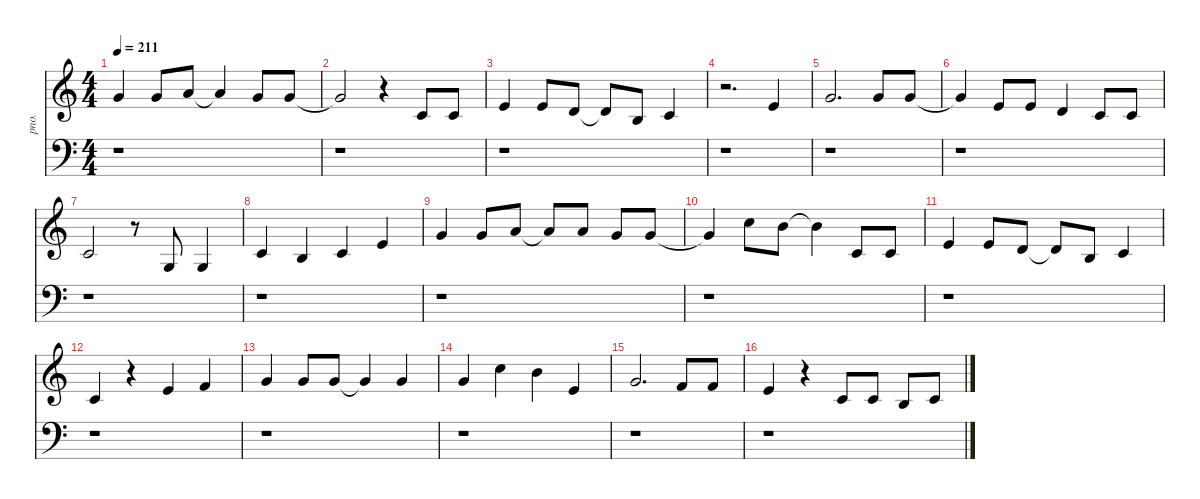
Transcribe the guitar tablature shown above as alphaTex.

\defaultSystemsLayout 4
\hideDynamics
\bracketExtendMode nobrackets
\otherSystemsTrackNameOrientation horizontal
\track ("Vocal" "pno.") {instrument acousticgrandpiano}
\staff {score}
\tuning (E4 B3 G3 D3 A2 E2)
\ts (4 4)
\tempo 211
\clef g2
\ks c
3.1.4{dy ff} 3.1.8 5.1.8 5.1{t}.4 3.1.8 3.1.8 |
3.1{t}.2 r.4 1.2.8 1.2.8 |
0.1.4 0.1.8 3.2.8 3.2{t}.8 4.3.8 5.3.4 |
r.2{d} 5.2.4 |
3.1.2{d} 3.1.8 3.1.8 |
3.1{t}.4 5.2.8 5.2.8 3.2.4 1.2.8 1.2.8 |
1.2.2 r.8 0.3.8 0.3.4 |
1.2.4 0.2.4 1.2.4 0.1.4 |
3.1.4 3.1.8 5.1.8 5.1{t}.8 5.1.8 3.1.8 3.1.8 |
3.1{t}.4 8.1.8 7.1.8 7.1{t}.4 5.3.8 5.3.8 |
5.2.4 5.2.8 3.2.8 3.2{t}.8 4.3.8 5.3.4 |
5.3.4 r.4 0.1.4 1.1.4 |
3.1.4 3.1.8 3.1.8 3.1{t}.4 3.1.4 |
3.1.4 8.1.4 7.1.4 5.2.4 |
3.1.2{d dy fff} 1.1.8{dy ff} 1.1.8 |
0.1.4 r.4 1.2.8 1.2.8 0.2.8 1.2.8
\staff {score}
\tuning (G2 D2 A1 E1 B0)
\clef f4
\ottava regular
\simile none
\ks c
r.1{dy f} |
r.1 |
r.1 |
r.1 |
r.1 |
r.1 |
r.1 |
r.1 |
r.1 |
r.1 |
r.1 |
r.1 |
r.1 |
r.1 |
r.1 |
r.1
